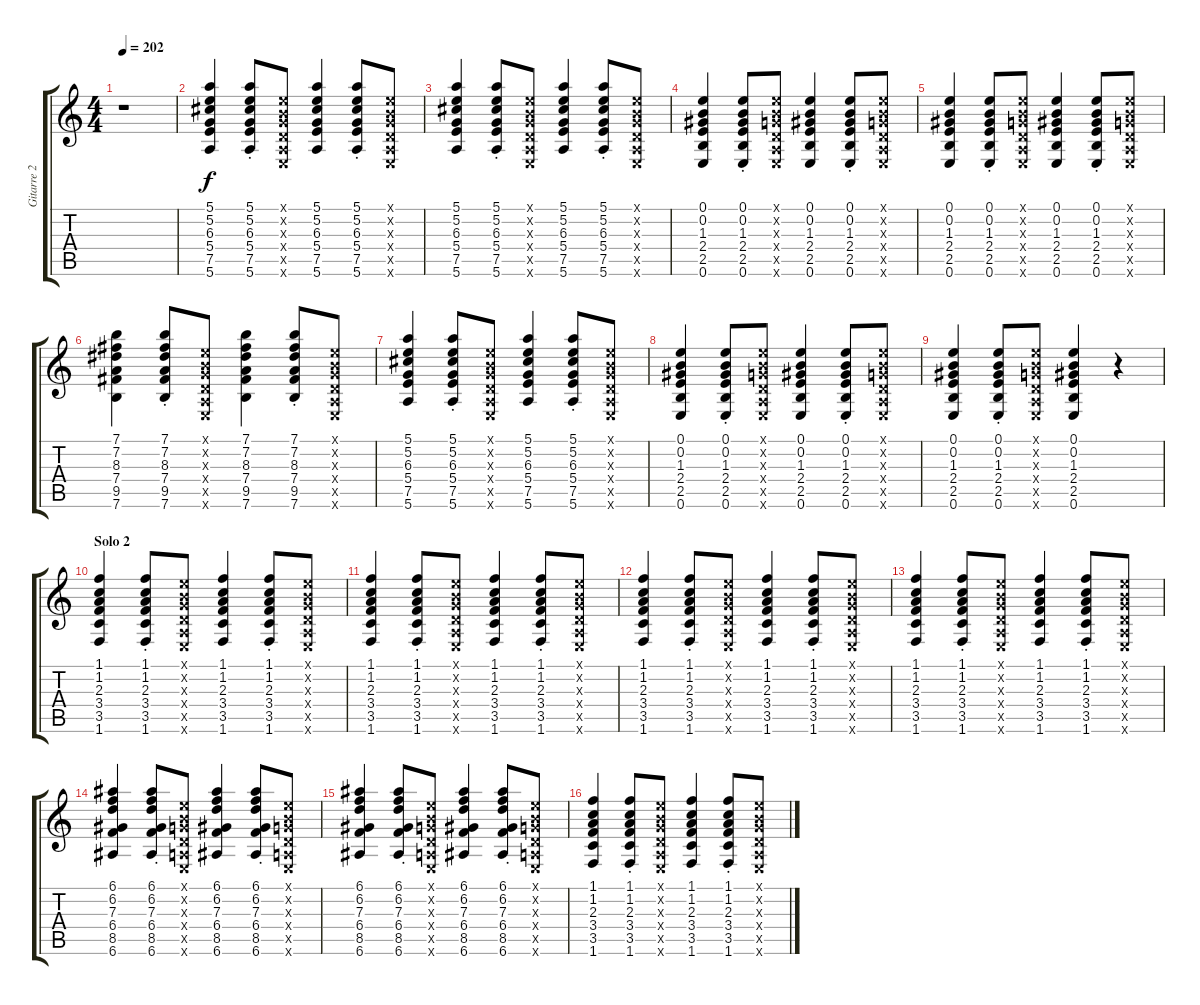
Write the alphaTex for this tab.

\track ("Gitarre 2" "Gitarre 2") {instrument acousticguitarsteel}
\staff {score tabs}
\tuning (E4 B3 G3 D3 A2 E2) {hide}
\ts (4 4)
\tempo 202
\clef g2
\ks c
r.1{dy f} |
(5.1 5.2 6.3 5.4 7.5 5.6).4 (5.1{st} 5.2{st} 6.3{st} 5.4{st} 7.5{st} 5.6{st}).8 (0.1{x} 0.2{x} 0.3{x} 0.4{x} 0.5{x} 0.6{x}).8 (5.1 5.2 6.3 5.4 7.5 5.6).4 (5.1{st} 5.2{st} 6.3{st} 5.4{st} 7.5{st} 5.6{st}).8 (0.1{x} 0.2{x} 0.3{x} 0.4{x} 0.5{x} 0.6{x}).8 |
(5.1 5.2 6.3 5.4 7.5 5.6).4 (5.1{st} 5.2{st} 6.3{st} 5.4{st} 7.5{st} 5.6{st}).8 (0.1{x} 0.2{x} 0.3{x} 0.4{x} 0.5{x} 0.6{x}).8 (5.1 5.2 6.3 5.4 7.5 5.6).4 (5.1{st} 5.2{st} 6.3{st} 5.4{st} 7.5{st} 5.6{st}).8 (0.1{x} 0.2{x} 0.3{x} 0.4{x} 0.5{x} 0.6{x}).8 |
(0.1 0.2 1.3 2.4 2.5 0.6).4 (0.1{st} 0.2{st} 1.3{st} 2.4{st} 2.5{st} 0.6{st}).8 (0.1{x} 0.2{x} 0.3{x} 0.4{x} 0.5{x} 0.6{x}).8 (0.1 0.2 1.3 2.4 2.5 0.6).4 (0.1{st} 0.2{st} 1.3{st} 2.4{st} 2.5{st} 0.6{st}).8 (0.1{x} 0.2{x} 0.3{x} 0.4{x} 0.5{x} 0.6{x}).8 |
(0.1 0.2 1.3 2.4 2.5 0.6).4 (0.1{st} 0.2{st} 1.3{st} 2.4{st} 2.5{st} 0.6{st}).8 (0.1{x} 0.2{x} 0.3{x} 0.4{x} 0.5{x} 0.6{x}).8 (0.1 0.2 1.3 2.4 2.5 0.6).4 (0.1{st} 0.2{st} 1.3{st} 2.4{st} 2.5{st} 0.6{st}).8 (0.1{x} 0.2{x} 0.3{x} 0.4{x} 0.5{x} 0.6{x}).8 |
(7.1 7.2 8.3 7.4 9.5 7.6).4 (7.1{st} 7.2{st} 8.3{st} 7.4{st} 9.5{st} 7.6{st}).8 (0.1{x} 0.2{x} 0.3{x} 0.4{x} 0.5{x} 0.6{x}).8 (7.1 7.2 8.3 7.4 9.5 7.6).4 (7.1{st} 7.2{st} 8.3{st} 7.4{st} 9.5{st} 7.6{st}).8 (0.1{x} 0.2{x} 0.3{x} 0.4{x} 0.5{x} 0.6{x}).8 |
(5.1 5.2 6.3 5.4 7.5 5.6).4 (5.1{st} 5.2{st} 6.3{st} 5.4{st} 7.5{st} 5.6{st}).8 (0.1{x} 0.2{x} 0.3{x} 0.4{x} 0.5{x} 0.6{x}).8 (5.1 5.2 6.3 5.4 7.5 5.6).4 (5.1{st} 5.2{st} 6.3{st} 5.4{st} 7.5{st} 5.6{st}).8 (0.1{x} 0.2{x} 0.3{x} 0.4{x} 0.5{x} 0.6{x}).8 |
(0.1 0.2 1.3 2.4 2.5 0.6).4 (0.1{st} 0.2{st} 1.3{st} 2.4{st} 2.5{st} 0.6{st}).8 (0.1{x} 0.2{x} 0.3{x} 0.4{x} 0.5{x} 0.6{x}).8 (0.1 0.2 1.3 2.4 2.5 0.6).4 (0.1{st} 0.2{st} 1.3{st} 2.4{st} 2.5{st} 0.6{st}).8 (0.1{x} 0.2{x} 0.3{x} 0.4{x} 0.5{x} 0.6{x}).8 |
(0.1 0.2 1.3 2.4 2.5 0.6).4 (0.1{st} 0.2{st} 1.3{st} 2.4{st} 2.5{st} 0.6{st}).8 (0.1{x} 0.2{x} 0.3{x} 0.4{x} 0.5{x} 0.6{x}).8 (0.1 0.2 1.3 2.4 2.5 0.6).4 r.4 |
\section ("" "Solo 2")
(1.1 1.2 2.3 3.4 3.5 1.6).4 (1.1{st} 1.2{st} 2.3{st} 3.4{st} 3.5{st} 1.6{st}).8 (0.1{x} 0.2{x} 0.3{x} 0.4{x} 0.5{x} 0.6{x}).8 (1.1 1.2 2.3 3.4 3.5 1.6).4 (1.1{st} 1.2{st} 2.3{st} 3.4{st} 3.5{st} 1.6{st}).8 (0.1{x} 0.2{x} 0.3{x} 0.4{x} 0.5{x} 0.6{x}).8 |
(1.1 1.2 2.3 3.4 3.5 1.6).4 (1.1{st} 1.2{st} 2.3{st} 3.4{st} 3.5{st} 1.6{st}).8 (0.1{x} 0.2{x} 0.3{x} 0.4{x} 0.5{x} 0.6{x}).8 (1.1 1.2 2.3 3.4 3.5 1.6).4 (1.1{st} 1.2{st} 2.3{st} 3.4{st} 3.5{st} 1.6{st}).8 (0.1{x} 0.2{x} 0.3{x} 0.4{x} 0.5{x} 0.6{x}).8 |
(1.1 1.2 2.3 3.4 3.5 1.6).4 (1.1{st} 1.2{st} 2.3{st} 3.4{st} 3.5{st} 1.6{st}).8 (0.1{x} 0.2{x} 0.3{x} 0.4{x} 0.5{x} 0.6{x}).8 (1.1 1.2 2.3 3.4 3.5 1.6).4 (1.1{st} 1.2{st} 2.3{st} 3.4{st} 3.5{st} 1.6{st}).8 (0.1{x} 0.2{x} 0.3{x} 0.4{x} 0.5{x} 0.6{x}).8 |
(1.1 1.2 2.3 3.4 3.5 1.6).4 (1.1{st} 1.2{st} 2.3{st} 3.4{st} 3.5{st} 1.6{st}).8 (0.1{x} 0.2{x} 0.3{x} 0.4{x} 0.5{x} 0.6{x}).8 (1.1 1.2 2.3 3.4 3.5 1.6).4 (1.1{st} 1.2{st} 2.3{st} 3.4{st} 3.5{st} 1.6{st}).8 (0.1{x} 0.2{x} 0.3{x} 0.4{x} 0.5{x} 0.6{x}).8 |
(6.1 6.2 7.3 6.4 8.5 6.6).4 (6.1{st} 6.2{st} 7.3{st} 6.4{st} 8.5{st} 6.6{st}).8 (0.1{x} 0.2{x} 0.3{x} 0.4{x} 0.5{x} 0.6{x}).8 (6.1 6.2 7.3 6.4 8.5 6.6).4 (6.1{st} 6.2{st} 7.3{st} 6.4{st} 8.5{st} 6.6{st}).8 (0.1{x} 0.2{x} 0.3{x} 0.4{x} 0.5{x} 0.6{x}).8 |
(6.1 6.2 7.3 6.4 8.5 6.6).4 (6.1{st} 6.2{st} 7.3{st} 6.4{st} 8.5{st} 6.6{st}).8 (0.1{x} 0.2{x} 0.3{x} 0.4{x} 0.5{x} 0.6{x}).8 (6.1 6.2 7.3 6.4 8.5 6.6).4 (6.1{st} 6.2{st} 7.3{st} 6.4{st} 8.5{st} 6.6{st}).8 (0.1{x} 0.2{x} 0.3{x} 0.4{x} 0.5{x} 0.6{x}).8 |
(1.1 1.2 2.3 3.4 3.5 1.6).4 (1.1{st} 1.2{st} 2.3{st} 3.4{st} 3.5{st} 1.6{st}).8 (0.1{x} 0.2{x} 0.3{x} 0.4{x} 0.5{x} 0.6{x}).8 (1.1 1.2 2.3 3.4 3.5 1.6).4 (1.1{st} 1.2{st} 2.3{st} 3.4{st} 3.5{st} 1.6{st}).8 (0.1{x} 0.2{x} 0.3{x} 0.4{x} 0.5{x} 0.6{x}).8
